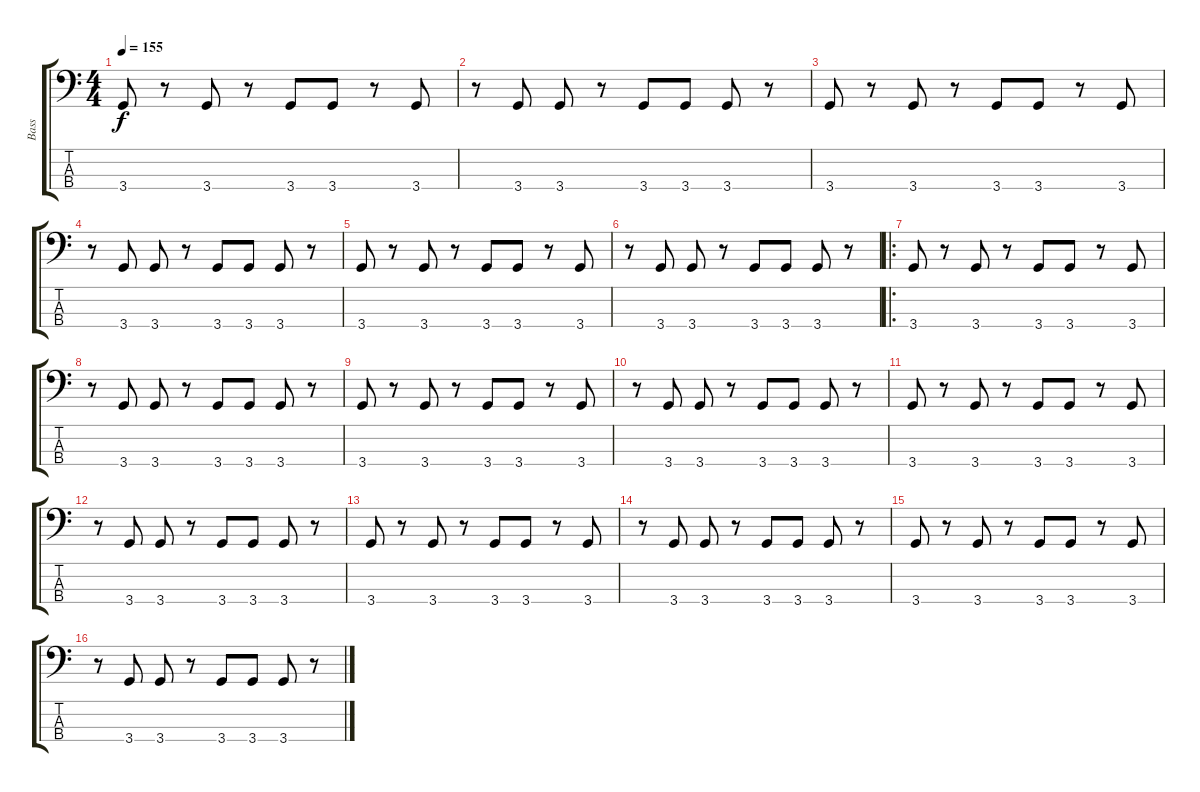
\track ("Bass" "Bass") {instrument electricbassfinger}
\staff {score tabs}
\tuning (G2 D2 A1 E1) {hide}
\ts (4 4)
\tempo 155
\clef f4
\ks c
3.4.8{dy f} r.8 3.4.8 r.8 3.4.8 3.4.8 r.8 3.4.8 |
r.8 3.4.8 3.4.8 r.8 3.4.8 3.4.8 3.4.8 r.8 |
3.4.8 r.8 3.4.8 r.8 3.4.8 3.4.8 r.8 3.4.8 |
r.8 3.4.8 3.4.8 r.8 3.4.8 3.4.8 3.4.8 r.8 |
3.4.8 r.8 3.4.8 r.8 3.4.8 3.4.8 r.8 3.4.8 |
r.8 3.4.8 3.4.8 r.8 3.4.8 3.4.8 3.4.8 r.8 |
\ro
3.4.8 r.8 3.4.8 r.8 3.4.8 3.4.8 r.8 3.4.8 |
r.8 3.4.8 3.4.8 r.8 3.4.8 3.4.8 3.4.8 r.8 |
3.4.8 r.8 3.4.8 r.8 3.4.8 3.4.8 r.8 3.4.8 |
r.8 3.4.8 3.4.8 r.8 3.4.8 3.4.8 3.4.8 r.8 |
3.4.8 r.8 3.4.8 r.8 3.4.8 3.4.8 r.8 3.4.8 |
r.8 3.4.8 3.4.8 r.8 3.4.8 3.4.8 3.4.8 r.8 |
3.4.8 r.8 3.4.8 r.8 3.4.8 3.4.8 r.8 3.4.8 |
r.8 3.4.8 3.4.8 r.8 3.4.8 3.4.8 3.4.8 r.8 |
3.4.8 r.8 3.4.8 r.8 3.4.8 3.4.8 r.8 3.4.8 |
r.8 3.4.8 3.4.8 r.8 3.4.8 3.4.8 3.4.8 r.8
